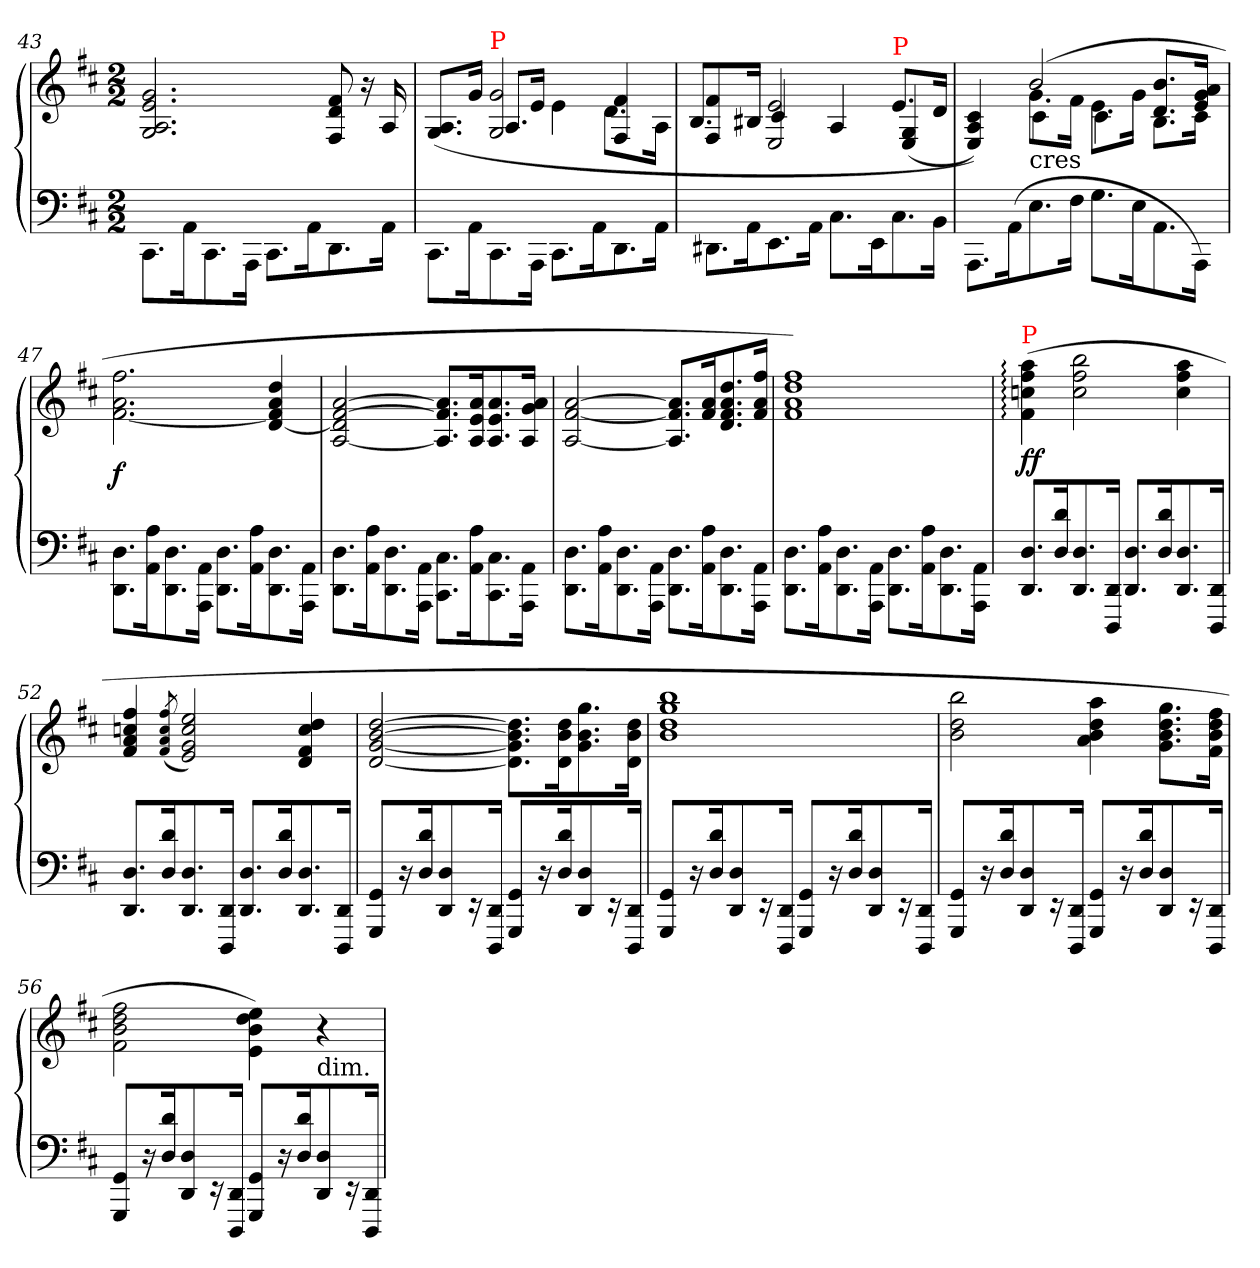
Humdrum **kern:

**kern	**kern	**dynam
*part1	*part1	*part1
*staff2	*staff1	*staff1/2
*clefF4	*clefG2	*
*k[f#c#]	*k[f#c#]	*
*M2/2	*M2/2	*
=43	=43	=43
8.CC#\L	2.g/ 2.e/ 2.A/ 2.G/	.
16AA\k	.	.
8.CC#\	.	.
16AAA\Jk	.	.
8.CC#\L	.	.
16AA\k	.	.
8.DD\	8f#/ 8d/ 8F#/	.
.	16r	.
16AA\Jk	16A/	.
=44	=44	=44
*	*^	*
8.CC#\L	(>8.A/ 8.G/L	4ryy	.
16AAk	16gJk	.	.
!	!LO:TX:a:color=red:t=P	!	!
8.CC#\	2g/ 2G/	8.A/L	.
16AAA\Jk	.	16e\Jk	.
8.CC#\L	.	4e	.
16AA\k	.	.	.
8.DD\	4f#/ 4F#/	8.dL	.
16AA\Jk	.	16AJk	.
=45	=45	=45	=45
8.DD#X\L	4f#/ 4F#/	8.B/L	.
16AA\k	.	16B#X/Jk	.
8.EE\	2e/ 2E/	4c#/	.
16AA\Jk	.	.	.
8.C#\L	.	4A/	.
16EE\k	.	.	.
!	!LO:TX:a:color=red:t=P	!	!
8.C#\	8.eL	(<4G/ 4E/	.
16BB\Jk	16dJk	.	.
=46	=46	=46	=46
*	*	*^	*
8.AAA\L	4c#/ 4A/ 4E/))	4ryy	4ryy	.
(>16AA\k	.	.	.	.
!	!LO:TX:c:t=cres	!	!	!
8.E	(>2b	8.gL	4c#\	.
16F#Jk	.	16f#Jk	.	.
8.G\L	.	8.e\L	4c#\	.
16Ek	.	16gJk	.	.
8.AA	8.b 8.dL	8.BL	4ryy	.
16AAAJk)	16a 16g 16eJk	16c#Jk	.	.
*	*v	*v	*v	*
=47	=47	=47
8.D\ 8.DD\L	2.ff# 2.a [2.f#	f
16A 16AAk	.	.
8.D 8.DD	.	.
16AA 16AAAJk	.	.
8.D\ 8.DD\L	.	.
16A 16AAk	.	.
8.D 8.DD	4dd 4a 4f#] [4d	.
16AA 16AAAJk	.	.
=48	=48	=48
8.D\ 8.DD\L	[2a/ [2f#/ 2d]/ [2A/	.
16A\ 16AA\k	.	.
8.D\ 8.DD\	.	.
16AA\ 16AAA\Jk	.	.
8.C#\ 8.CC#\L	8.a]/ 8.f#]/ 8.A]/L	.
16AA\ 16A\k	16a/ 16e/ 16A/k	.
8.C#\ 8.CC#\	8.a/ 8.e/ 8.A/	.
16AA\ 16AAA\Jk	16a/ 16g/ 16A/Jk	.
=49	=49	=49
8.D\ 8.DD\L	[2a/ [2f#/ [2A/	.
16A\ 16AA\k	.	.
8.D\ 8.DD\	.	.
16AA\ 16AAA\Jk	.	.
8.D\ 8.DD\L	8.a]/ 8.f#]/ 8.A]/L	.
16A 16AAk	16a 16f#k	.
8.D 8.DD	8.dd 8.a 8.f# 8.d	.
16AA 16AAAJk	16ff# 16a 16f#Jk	.
=50	=50	=50
8.D\ 8.DD\L	1ff# 1dd 1a 1f#)	.
16A 16AAk	.	.
8.D 8.DD	.	.
16AA 16AAAJk	.	.
8.D\ 8.DD\L	.	.
16A 16AAk	.	.
8.D 8.DD	.	.
16AA 16AAAJk	.	.
=51	=51	=51
!	!LO:TX:a:color=red:t=P	!
8.D/ 8.DD/L	(>4aa: 4ff#: 4ccn: 4f#:	ff
16d 16Dk	.	.
8.D 8.DD	2bb 2ff# 2cc	.
16DD 16DDDJk	.	.
8.D/ 8.DD/L	.	.
16d 16Dk	.	.
8.D 8.DD	4aa 4ff# 4cc	.
16DD 16DDDJk	.	.
=52	=52	=52
8.D/ 8.DD/L	4ff#/ 4ccn/ 4a/ 4f#/	.
16d 16Dk	.	.
.	(<8qff#/ 8qcc/ 8qa/ 8qf#/	.
8.D 8.DD	2ee 2cc 2g 2e)	.
16DD 16DDDJk	.	.
8.D/ 8.DD/L	.	.
16d 16Dk	.	.
8.D 8.DD	4dd 4cc 4f# 4d	.
16DD 16DDDJk	.	.
=53	=53	=53
8GG/ 8GGG/L	[2dd [2b [2g [2d	.
16r	.	.
16d 16Dk	.	.
8D 8DD	.	.
16r	.	.
16DD 16DDDJk	.	.
8GG/ 8GGG/L	8.dd] 8.b] 8.g] 8.d]L	.
16r	.	.
16d 16Dk	16dd 16b 16dk	.
8D 8DD	8.gg 8.b 8.g	.
16r	.	.
16DD 16DDDJk	16dd 16b 16dJk	.
=54	=54	=54
8GG/ 8GGG/L	1bb 1gg 1dd 1b	.
16r	.	.
16d 16Dk	.	.
8D 8DD	.	.
16r	.	.
16DD 16DDDJk	.	.
8GG/ 8GGG/L	.	.
16r	.	.
16d 16Dk	.	.
8D 8DD	.	.
16r	.	.
16DD 16DDDJk	.	.
=55	=55	=55
8GG/ 8GGG/L	2bb 2dd 2b	.
16r	.	.
16d 16Dk	.	.
8D 8DD	.	.
16r	.	.
16DD 16DDDJk	.	.
8GG/ 8GGG/L	4aa 4dd 4b 4a	.
16r	.	.
16d 16Dk	.	.
8D 8DD	8.gg 8.dd 8.b 8.gL	.
16r	.	.
16DD 16DDDJk	16ff# 16dd 16b 16f#Jk	.
=56	=56	=56
8GG/ 8GGG/L	2ff# 2dd 2b 2f#	.
16r	.	.
16d 16Dk	.	.
8D 8DD	.	.
16r	.	.
16DD 16DDDJk	.	.
8GG/ 8GGG/L	4ee\ 4dd\ 4b\ 4e\)	.
16r	.	.
16d 16Dk	.	.
!	!LO:TX:c:t=dim.	!
8D 8DD	4r	.
16r	.	.
16DD 16DDDJk	.	.
=	=	=
*-	*-	*-
